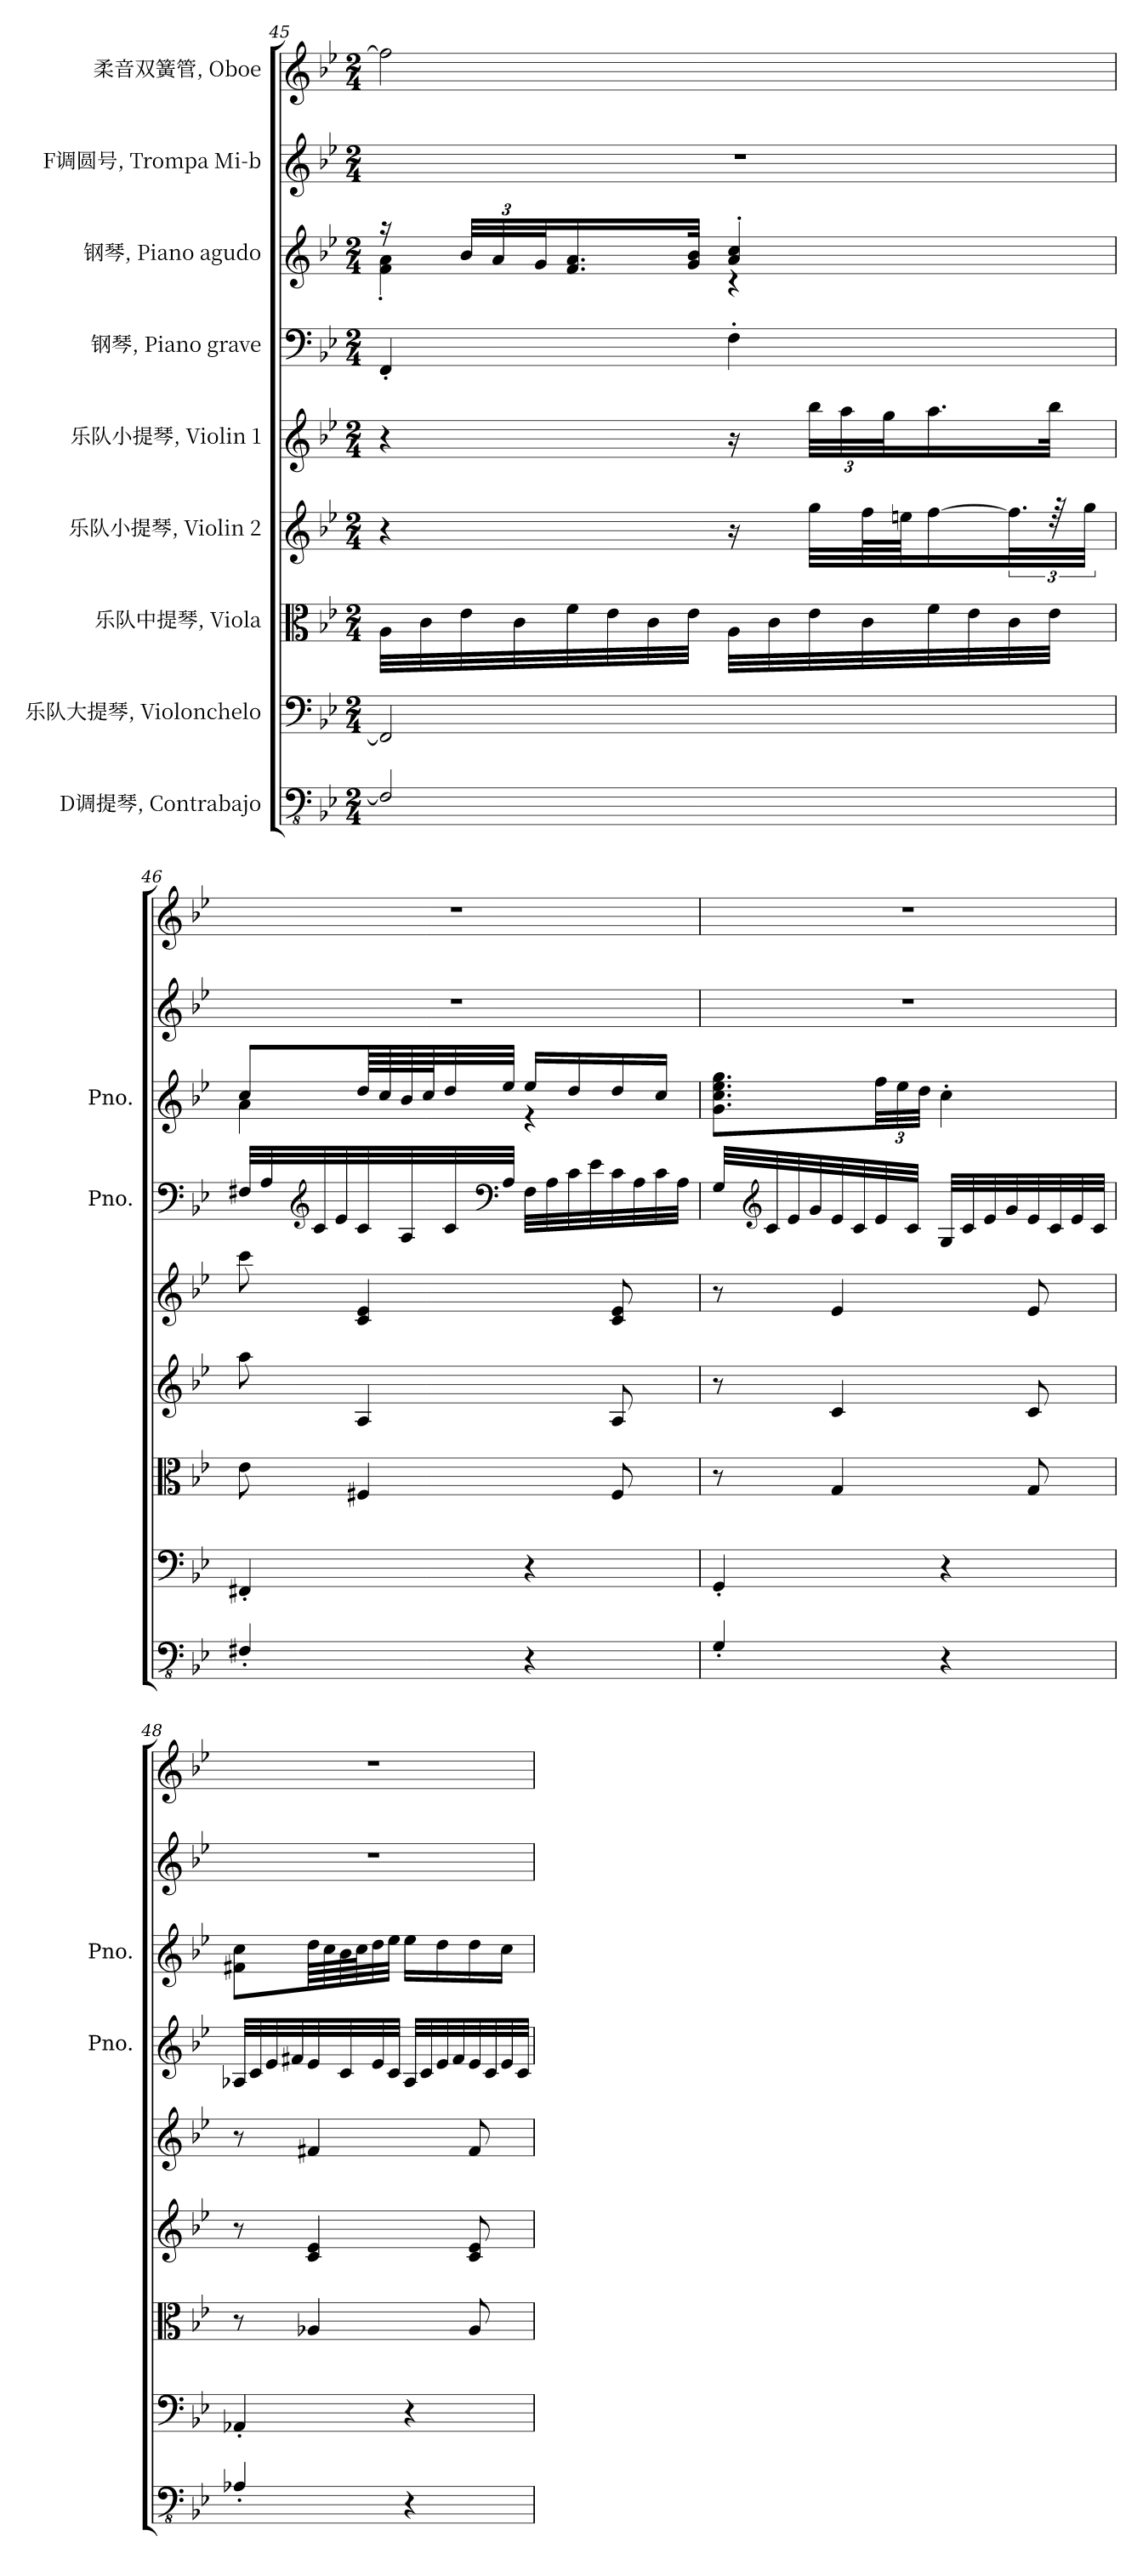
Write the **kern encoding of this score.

**kern	**kern	**kern	**kern	**kern	**kern	**kern	**kern	**kern
*part9	*part8	*part7	*part6	*part5	*part4	*part3	*part2	*part1
*staff9	*staff8	*staff7	*staff6	*staff5	*staff4	*staff3	*staff2	*staff1
*I"D调提琴, Contrabajo	*I"乐队大提琴, Violonchelo	*I"乐队中提琴, Viola	*I"乐队小提琴, Violin 2	*I"乐队小提琴, Violin 1	*I"钢琴, Piano grave	*I"钢琴, Piano agudo	*I"F调圆号, Trompa Mi-b	*I"柔音双簧管, Oboe
*	*	*	*	*	*I'Pno.	*I'Pno.	*	*
!!LO:PB:g=z
*clefFv4	*clefF4	*clefC3	*clefG2	*clefG2	*clefF4	*clefG2	*clefG2	*clefG2
*ITrd7c12	*	*	*	*	*	*	*ITrd4c7	*ITrd2c3
*k[b-e-]	*k[b-e-]	*k[b-e-]	*k[b-e-]	*k[b-e-]	*k[b-e-]	*k[b-e-]	*k[b-e-a-]	*k[f#]
*M2/4	*M2/4	*M2/4	*M2/4	*M2/4	*M2/4	*M2/4	*M2/4	*M2/4
=45	=45	=45	=45	=45	=45	=45	=45	=45
*	*	*	*	*	*	*^	*	*
2FFF/]	2FF/]	32A\LLL	4r	4r	4FF'/	16r	4f\' 4a\'	2r	2dd\]
.	.	32c\	.	.	.	.	.	.	.
*	*	*	*	*	*	*Xbrackettup	*	*	*
.	.	32e-\	.	.	.	48b-/LLL	.	.	.
.	.	.	.	.	.	48a/	.	.	.
.	.	32c\	.	.	.	.	.	.	.
.	.	.	.	.	.	48g/J	.	.	.
.	.	32f\	.	.	.	16.f/ 16.a/	.	.	.
.	.	32e-\	.	.	.	.	.	.	.
.	.	32c\	.	.	.	.	.	.	.
.	.	32e-\JJJ	.	.	.	32g/ 32b-/JJk	.	.	.
.	.	32A\LLL	16r	16r	4F'\	4a/' 4cc/'	4r	.	.
.	.	32c\	.	.	.	.	.	.	.
*	*	*	*	*Xbrackettup	*	*	*	*	*
.	.	32e-\	32gg\LLL	48bb-\LLL	.	.	.	.	.
.	.	.	.	48aa\	.	.	.	.	.
.	.	32c\	64ff\L	.	.	.	.	.	.
.	.	.	.	48gg\J	.	.	.	.	.
.	.	.	64een\JJ	.	.	.	.	.	.
.	.	32f\	[16ff\	16.aa\	.	.	.	.	.
.	.	32e-\	.	.	.	.	.	.	.
.	.	32c\	48.ff\JJk]	.	.	.	.	.	.
.	.	32e-\JJJ	96r	32bb-\JJk	.	.	.	.	.
.	.	.	48gg\	.	.	.	.	.	.
=46	=46	=46	=46	=46	=46	=46	=46	=46	=46
4FFF#X'/	4FF#X'/	8e-\	8aa\	8ccc\	32F#X/LLL	8cc/L	4a\	2r	2r
.	.	.	.	.	32A/	.	.	.	.
*	*	*	*	*	*clefG2	*	*	*	*
.	.	.	.	.	32c/	.	.	.	.
.	.	.	.	.	32e-/	.	.	.	.
.	.	4F#X/	4A/	4c/ 4e-/	32c/	64dd/LLL	.	.	.
.	.	.	.	.	.	64cc/	.	.	.
.	.	.	.	.	32A/	64b-/	.	.	.
.	.	.	.	.	.	64cc/J	.	.	.
.	.	.	.	.	32c/	32dd/	.	.	.
*	*	*	*	*	*clefF4	*	*	*	*
.	.	.	.	.	32A/JJJ	32ee-/JJJ	.	.	.
4r	4r	.	.	.	32F#\LLL	16ee-/LL	4r	.	.
.	.	.	.	.	32A\	.	.	.	.
.	.	.	.	.	32c\	16dd/	.	.	.
.	.	.	.	.	32e-\	.	.	.	.
.	.	8F#/	8A/	8c/ 8e-/	32c\	16dd/	.	.	.
.	.	.	.	.	32A\	.	.	.	.
.	.	.	.	.	32c\	16cc/JJ	.	.	.
.	.	.	.	.	32A\JJJ	.	.	.	.
*	*	*	*	*	*	*v	*v	*	*
!!LO:PB:g=z
=47	=47	=47	=47	=47	=47	=47	=47	=47
4GGG'/	4GG'/	8r	8r	8r	32G/LLL	8.g\ 8.cc\ 8.ee-\ 8.gg\L	2r	2r
*	*	*	*	*	*clefG2	*	*	*
.	.	.	.	.	32c/	.	.	.
.	.	.	.	.	32e-/	.	.	.
.	.	.	.	.	32g/	.	.	.
.	.	4G/	4c/	4e-/	32e-/	.	.	.
.	.	.	.	.	32c/	.	.	.
.	.	.	.	.	32e-/	48ff\LL	.	.
.	.	.	.	.	.	48ee-\	.	.
.	.	.	.	.	32c/JJJ	.	.	.
.	.	.	.	.	.	48dd\JJJ	.	.
4r	4r	.	.	.	32G/LLL	4cc'\	.	.
.	.	.	.	.	32c/	.	.	.
.	.	.	.	.	32e-/	.	.	.
.	.	.	.	.	32g/	.	.	.
.	.	8G/	8c/	8e-/	32e-/	.	.	.
.	.	.	.	.	32c/	.	.	.
.	.	.	.	.	32e-/	.	.	.
.	.	.	.	.	32c/JJJ	.	.	.
=48	=48	=48	=48	=48	=48	=48	=48	=48
4AAA-X'/	4AA-X'/	8r	8r	8r	32A-X/LLL	8f#X\ 8cc\L	2r	2r
.	.	.	.	.	32c/	.	.	.
.	.	.	.	.	32e-/	.	.	.
.	.	.	.	.	32f#X/	.	.	.
.	.	4A-X/	4c/ 4e-/	4f#X/	32e-/	64dd\LLL	.	.
.	.	.	.	.	.	64cc\	.	.
.	.	.	.	.	32c/	64b-\	.	.
.	.	.	.	.	.	64cc\J	.	.
.	.	.	.	.	32e-/	32dd\	.	.
.	.	.	.	.	32c/JJJ	32ee-\JJJ	.	.
4r	4r	.	.	.	32A-/LLL	16ee-\LL	.	.
.	.	.	.	.	32c/	.	.	.
.	.	.	.	.	32e-/	16dd\	.	.
.	.	.	.	.	32f#/	.	.	.
.	.	8A-/	8c/ 8e-/	8f#/	32e-/	16dd\	.	.
.	.	.	.	.	32c/	.	.	.
.	.	.	.	.	32e-/	16cc\JJ	.	.
.	.	.	.	.	32c/JJJ	.	.	.
=	=	=	=	=	=	=	=	=
*-	*-	*-	*-	*-	*-	*-	*-	*-
